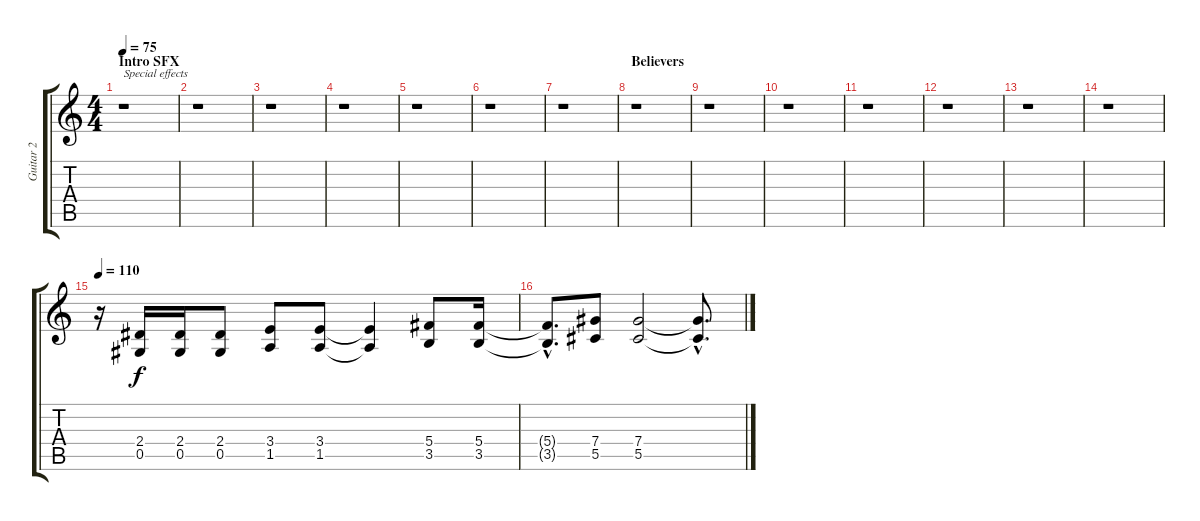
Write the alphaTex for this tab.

\track ("Guitar 2" "Guitar 2") {instrument overdrivenguitar}
\staff {score tabs}
\tuning (Eb4 Bb3 Gb3 Db3 Ab2 Db2) {hide}
\ts (4 4)
\section ("" "Intro SFX")
\tempo 75
\tempo 55
\tempo 75
\clef g2
\ks c
r.1{txt "Special effects" dy f instrument overdrivenguitar} |
r.1 |
r.1 |
r.1 |
r.1 |
r.1 |
r.1 |
\section ("" "Believers")
r.1 |
r.1 |
r.1 |
r.1 |
r.1 |
r.1 |
r.1 |
\tempo 110
r.16 (2.4 0.5).16 (2.4 0.5).16 (2.4 0.5).8 (3.4 1.5).8 (3.4 1.5).8 (3.4{t} 1.5{t}).4 (5.4 3.5).8 (5.4 3.5).16 |
(5.4{hac t} 3.5{hac t}).8{d} (7.4 5.5).8 (7.4 5.5).2 (7.4{hac t} 5.5{hac t}).8{d}
